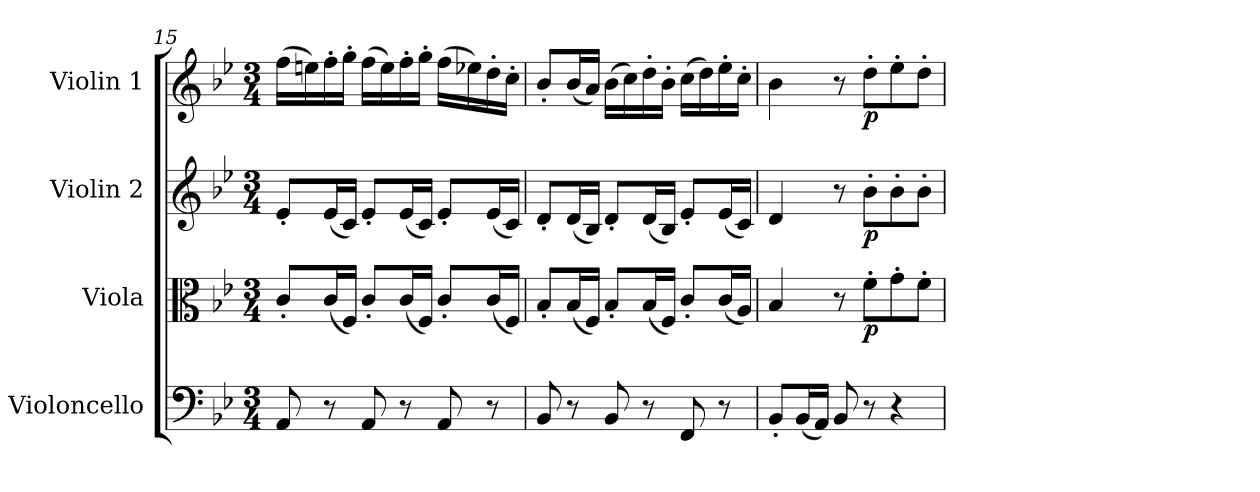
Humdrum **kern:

**kern	**kern	**dynam	**kern	**dynam	**kern	**dynam
*part4	*part3	*part3	*part2	*part2	*part1	*part1
*staff4	*staff3	*staff3	*staff2	*staff2	*staff1	*staff1
*I"Violoncello	*I"Viola	*	*I"Violin 2	*	*I"Violin 1	*
*I'Vc	*I'Vla	*	*I'Vln	*	*I'Vln	*
*clefF4	*clefC3	*	*clefG2	*	*clefG2	*
*k[b-e-]	*k[b-e-]	*	*k[b-e-]	*	*k[b-e-]	*
*M3/4	*M3/4	*	*M3/4	*	*M3/4	*
=15	=15	=15	=15	=15	=15	=15
8AA/	8c'/L	.	8e-'/L	.	(>16ff\LL	.
.	.	.	.	.	16een\)	.
8r	(<16c/L	.	(<16e-/L	.	16ff'\	.
.	16F/JJ)	.	16c/JJ)	.	16gg'\JJ	.
8AA/	8c'/L	.	8e-'/L	.	(>16ff\LL	.
.	.	.	.	.	16ee\)	.
8r	(<16c/L	.	(<16e-/L	.	16ff'\	.
.	16F/JJ)	.	16c/JJ)	.	16gg'\JJ	.
8AA/	8c'/L	.	8e-'/L	.	(>16ff\LL	.
.	.	.	.	.	16ee-X\)	.
8r	(<16c/L	.	(<16e-/L	.	16dd'\	.
.	16F/JJ)	.	16c/JJ)	.	16cc'\JJ	.
=16	=16	=16	=16	=16	=16	=16
8BB-/	8B-'/L	.	8d'/L	.	8b-'/L	.
8r	(<16B-/L	.	(<16d/L	.	(<16b-/L	.
.	16F/JJ)	.	16B-/JJ)	.	16a/JJ)	.
8BB-/	8B-'/L	.	8d'/L	.	(>16b-\LL	.
.	.	.	.	.	16cc\)	.
8r	(<16B-/L	.	(<16d/L	.	16dd'\	.
.	16F/JJ)	.	16B-/JJ)	.	16b-'\JJ	.
8FF/	8c'/L	.	8e-'/L	.	(>16cc\LL	.
.	.	.	.	.	16dd\)	.
8r	(<16c/L	.	(<16e-/L	.	16ee-'\	.
.	16A/JJ)	.	16c/JJ)	.	16cc'\JJ	.
=17	=17	=17	=17	=17	=17	=17
8BB-'/L	4B-/	.	4d/	.	4b-\	.
(<16BB-/L	.	.	.	.	.	.
16AA/JJ)	.	.	.	.	.	.
8BB-/	8r	.	8r	.	8r	.
!	!	!LO:DY:b	!	!LO:DY:b	!	!LO:DY:b
8r	8f'\L	p	8b-'\L	p	8dd'\L	p
4r	8g'\	.	8b-'\	.	8ee-'\	.
.	8f'\J	.	8b-'\J	.	8dd'\J	.
=	=	=	=	=	=	=
*-	*-	*-	*-	*-	*-	*-
